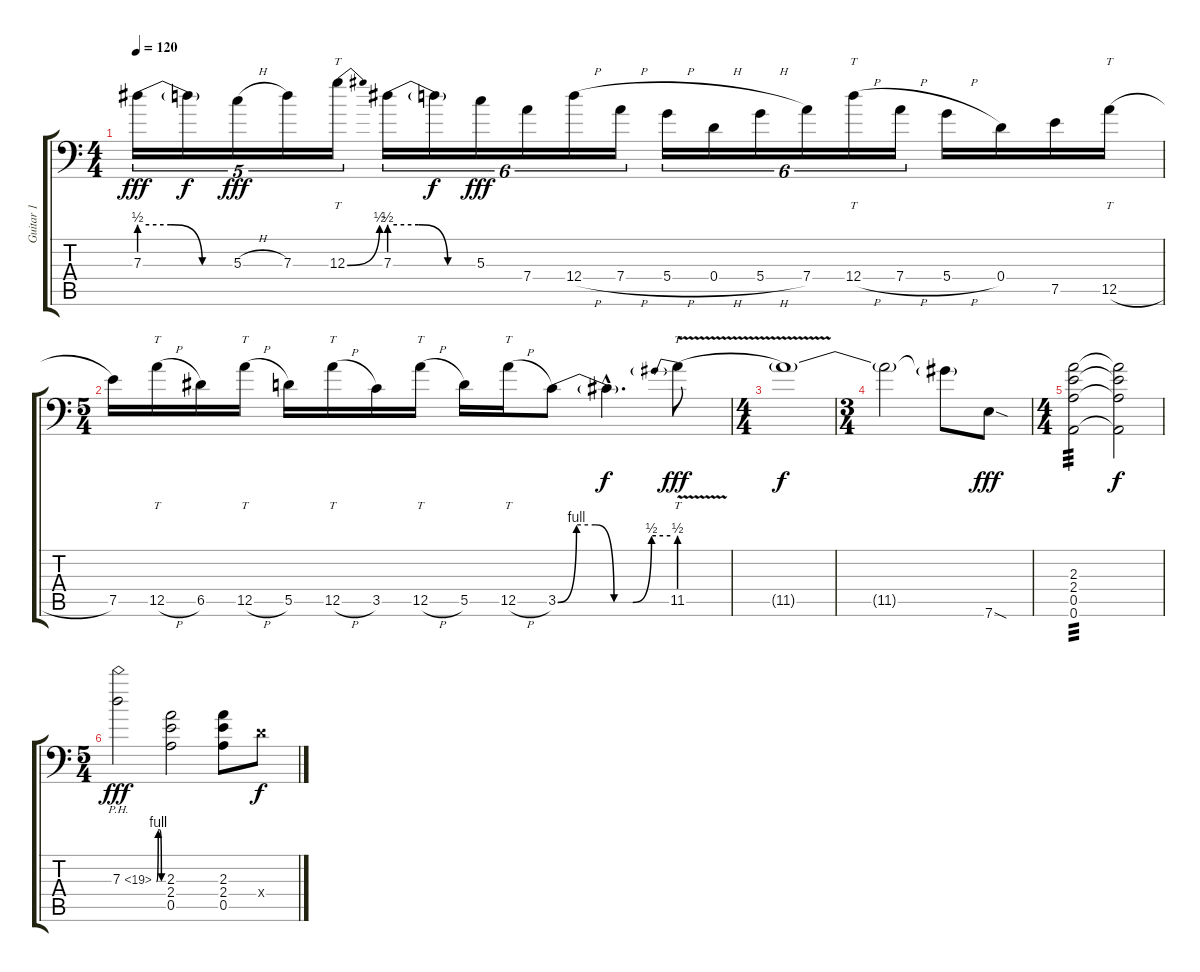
\track ("Guitar 1" "Guitar 1") {instrument distortionguitar}
\staff {score tabs}
\tuning (E4 B3 G3 D3 A2 A1) {hide}
\ts (4 4)
\tempo 120
\clef f4
\ks c
7.3{be (custom 0 2 20 2 40 0 60 0)}.16{tu (5 4) dy fff} 7.3{t}.16{tu (5 4) dy f} 5.3{h}.16{tu (5 4) dy fff} 7.3.16{tu (5 4)} 12.3{be (bend 0 0 60 2)}.16{tt tu (5 4)} 7.3{be (custom 0 2 20 2 40 0 60 0)}.16{tu (6 4)} 7.3{t}.16{tu (6 4) dy f} 5.3.16{tu (6 4) dy fff} 7.4.16{tu (6 4)} 12.4{h}.16{tu (6 4)} 7.4{h}.16{tu (6 4)} 5.4{h}.16{tu (6 4)} 0.4{h}.16{tu (6 4)} 5.4{h}.16{tu (6 4)} 7.4.16{tu (6 4)} 12.4{h}.16{tt tu (6 4)} 7.4{h}.16{tu (6 4)} 5.4{h}.16 0.4.16 7.5.16 12.5{h}.16{tt} |
\ts (5 4)
7.5.16 12.5{h}.16{tt} 6.5.16 12.5{h}.16{tt} 5.5.16 12.5{h}.16{tt} 3.5.16 12.5{h}.16{tt} 5.5.16 12.5{h}.16{tt} 3.5{be (custom 0 0 10 4 20 4 30 0 40 0 50 2 60 2)}.8 3.5{hac t}.4{d dy f} 11.5{be (prebend 0 2 60 2) v}.8{tt dy fff} |
\ts (4 4)
11.5{t}.1{dy f} |
\ts (3 4)
11.5{t}.2 11.5{t}.8 7.6{sod}.8{dy fff} |
\ts (4 4)
(2.3 2.4 0.5 0.6).2{tp 3} (2.3{t} 2.4{t} 0.5{t} 0.6{t}).2{dy f} |
\ts (5 4)
7.3{be (custom 0 0 15 4 30 4 45 0 60 0) ph 12}.2{dy fff} (2.3 2.4 0.5).2 (2.3 2.4 0.5).8 0.4{x}.8{dy f}
